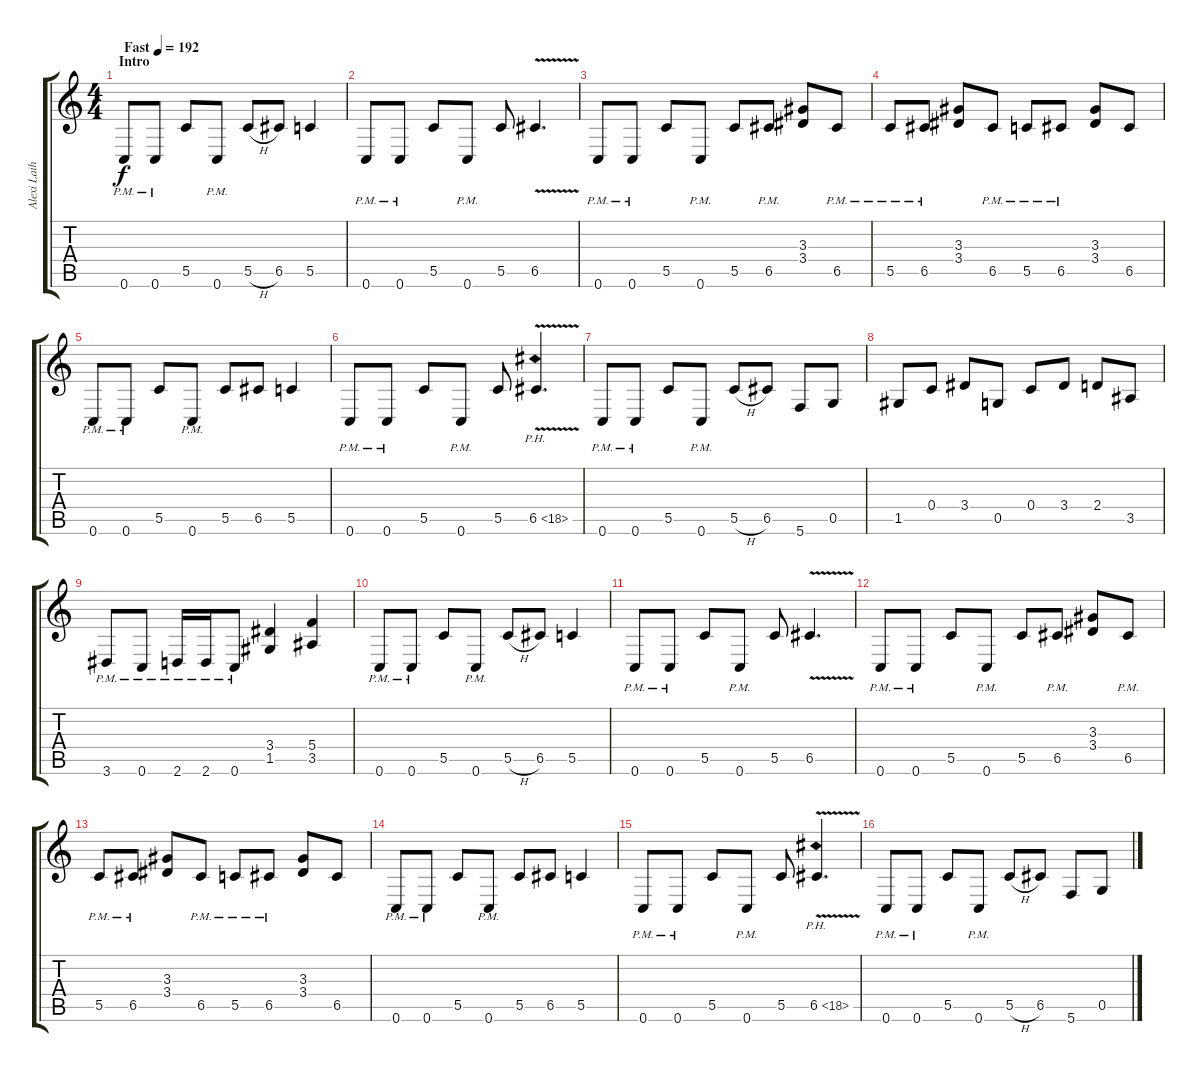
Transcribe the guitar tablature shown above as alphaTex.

\track ("Alexi Laiho" "Alexi Laih") {instrument distortionguitar}
\staff {score tabs}
\tuning (D4 A3 F3 C3 G2 C2) {hide}
\ts (4 4)
\section ("" "Intro")
\tempo (192 "Fast")
\clef g2
\ks c
0.6{pm}.8{dy f instrument distortionguitar} 0.6{pm}.8 5.5.8 0.6{pm}.8 5.5{h}.8 6.5.8 5.5.4 |
0.6{pm}.8 0.6{pm}.8 5.5.8 0.6{pm}.8 5.5.8 6.5{v}.4{d} |
0.6{pm}.8 0.6{pm}.8 5.5.8 0.6{pm}.8 5.5.8 6.5{pm}.8 (3.3 3.4).8 6.5{pm}.8 |
5.5{pm}.8 6.5{pm}.8 (3.3 3.4).8 6.5{pm}.8 5.5{pm}.8 6.5{pm}.8 (3.3 3.4).8 6.5.8 |
0.6{pm}.8 0.6{pm}.8 5.5.8 0.6{pm}.8 5.5.8 6.5.8 5.5.4 |
0.6{pm}.8 0.6{pm}.8 5.5.8 0.6{pm}.8 5.5.8 6.5{ph 12 v}.4{d} |
0.6{pm}.8 0.6{pm}.8 5.5.8 0.6{pm}.8 5.5{h}.8 6.5.8 5.6.8 0.5.8 |
1.5.8 0.4.8 3.4.8 0.5.8 0.4.8 3.4.8 2.4.8 3.5.8 |
3.6{pm}.8 0.6{pm}.8 2.6{pm}.16 2.6{pm}.16 0.6{pm}.8 (3.4 1.5).4 (5.4 3.5).4 |
0.6{pm}.8 0.6{pm}.8 5.5.8 0.6{pm}.8 5.5{h}.8 6.5.8 5.5.4 |
0.6{pm}.8 0.6{pm}.8 5.5.8 0.6{pm}.8 5.5.8 6.5{v}.4{d} |
0.6{pm}.8 0.6{pm}.8 5.5.8 0.6{pm}.8 5.5.8 6.5{pm}.8 (3.3 3.4).8 6.5{pm}.8 |
5.5{pm}.8 6.5{pm}.8 (3.3 3.4).8 6.5{pm}.8 5.5{pm}.8 6.5{pm}.8 (3.3 3.4).8 6.5.8 |
0.6{pm}.8 0.6{pm}.8 5.5.8 0.6{pm}.8 5.5.8 6.5.8 5.5.4 |
0.6{pm}.8 0.6{pm}.8 5.5.8 0.6{pm}.8 5.5.8 6.5{ph 12 v}.4{d} |
0.6{pm}.8 0.6{pm}.8 5.5.8 0.6{pm}.8 5.5{h}.8 6.5.8 5.6.8 0.5.8
